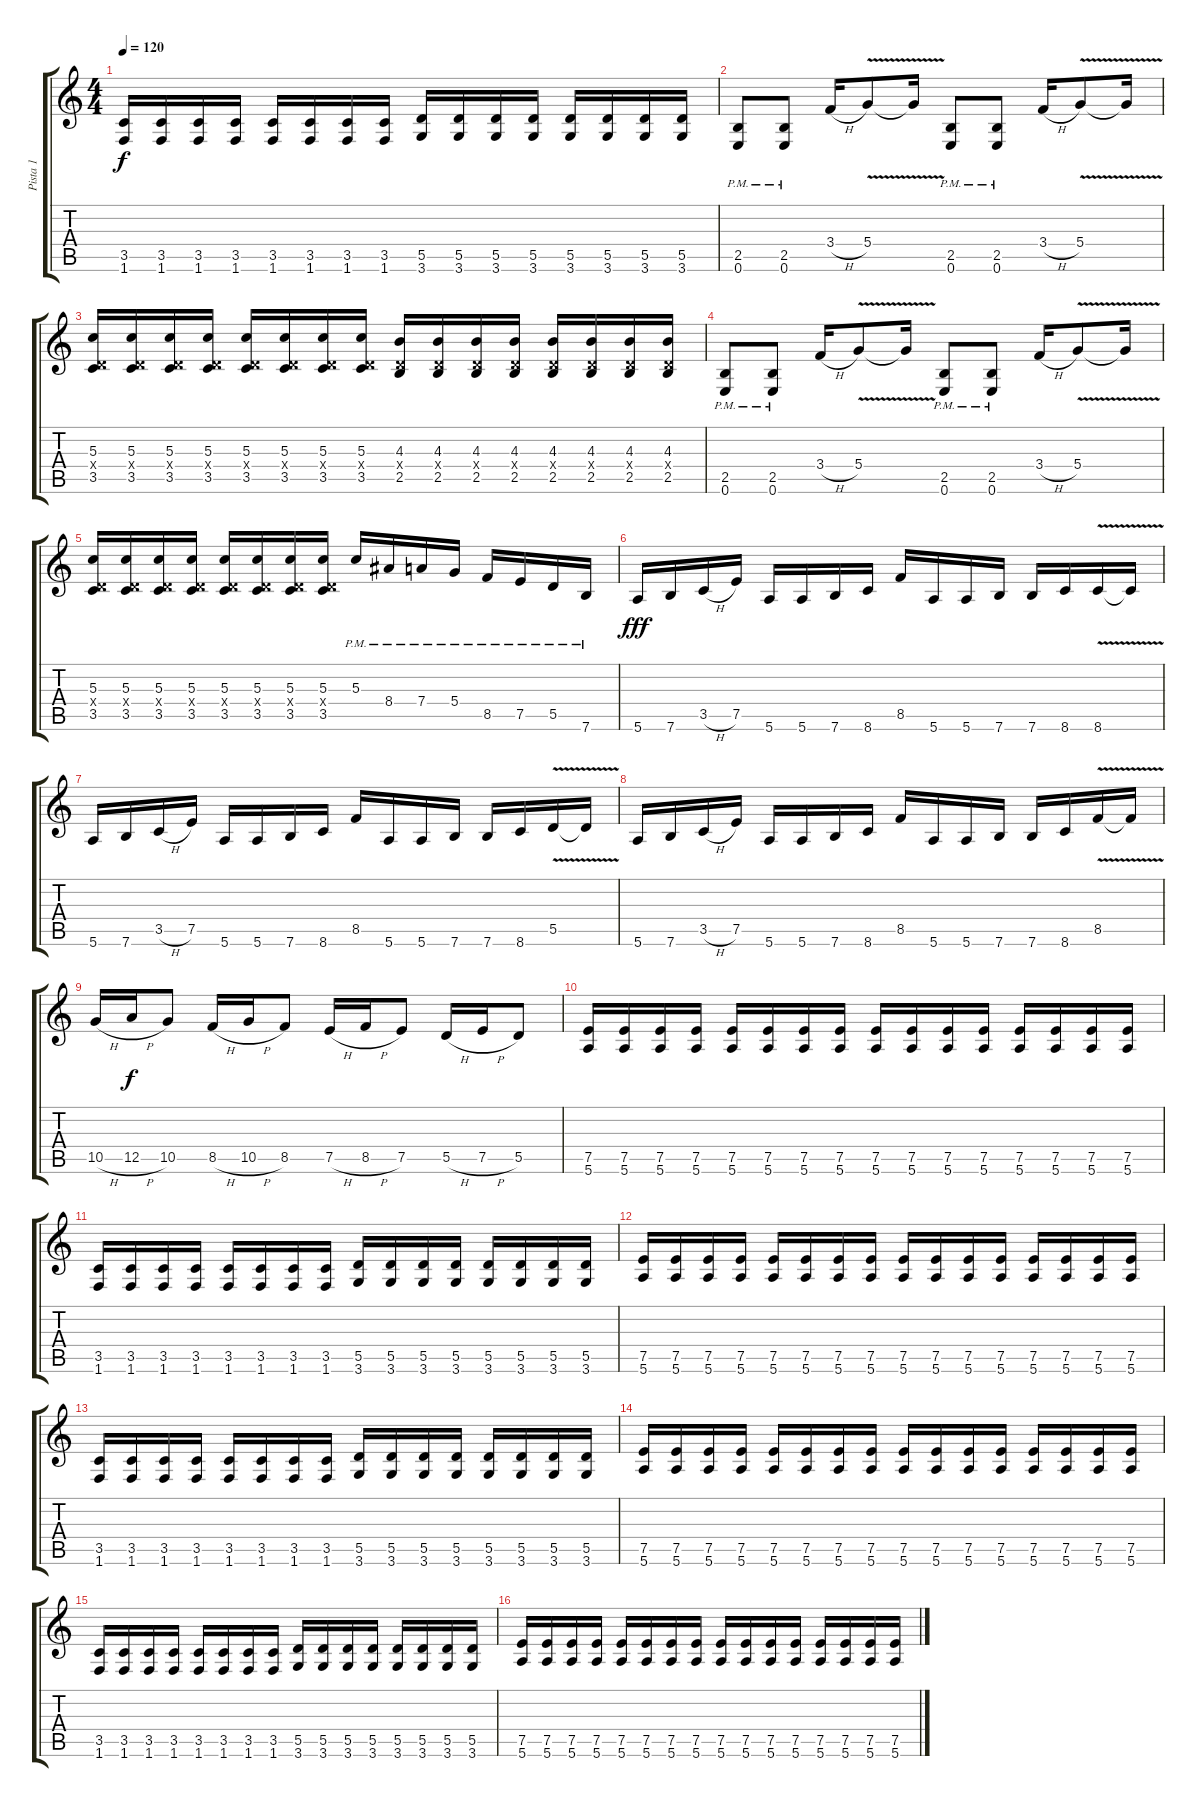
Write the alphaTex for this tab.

\track ("Pista 1" "Pista 1") {instrument distortionguitar}
\staff {score tabs}
\tuning (E4 B3 G3 D3 A2 E2) {hide}
\ts (4 4)
\tempo 120
\clef g2
\ks c
(3.5 1.6).16{dy f} (3.5 1.6).16 (3.5 1.6).16 (3.5 1.6).16 (3.5 1.6).16 (3.5 1.6).16 (3.5 1.6).16 (3.5 1.6).16 (5.5 3.6).16 (5.5 3.6).16 (5.5 3.6).16 (5.5 3.6).16 (5.5 3.6).16 (5.5 3.6).16 (5.5 3.6).16 (5.5 3.6).16 |
(2.5{pm} 0.6{pm}).8 (2.5{pm} 0.6{pm}).8 3.4{h}.16 5.4{v}.8 5.4{v t}.16 (2.5{pm} 0.6{pm}).8 (2.5{pm} 0.6{pm}).8 3.4{h}.16 5.4{v}.8 5.4{v t}.16 |
(5.3 0.4{x} 3.5).16 (5.3 0.4{x} 3.5).16 (5.3 0.4{x} 3.5).16 (5.3 0.4{x} 3.5).16 (5.3 0.4{x} 3.5).16 (5.3 0.4{x} 3.5).16 (5.3 0.4{x} 3.5).16 (5.3 0.4{x} 3.5).16 (4.3 0.4{x} 2.5).16 (4.3 0.4{x} 2.5).16 (4.3 0.4{x} 2.5).16 (4.3 0.4{x} 2.5).16 (4.3 0.4{x} 2.5).16 (4.3 0.4{x} 2.5).16 (4.3 0.4{x} 2.5).16 (4.3 0.4{x} 2.5).16 |
(2.5{pm} 0.6{pm}).8 (2.5{pm} 0.6{pm}).8 3.4{h}.16 5.4{v}.8 5.4{v t}.16 (2.5{pm} 0.6{pm}).8 (2.5{pm} 0.6{pm}).8 3.4{h}.16 5.4{v}.8 5.4{v t}.16 |
(5.3 0.4{x} 3.5).16 (5.3 0.4{x} 3.5).16 (5.3 0.4{x} 3.5).16 (5.3 0.4{x} 3.5).16 (5.3 0.4{x} 3.5).16 (5.3 0.4{x} 3.5).16 (5.3 0.4{x} 3.5).16 (5.3 0.4{x} 3.5).16 5.3{pm}.16 8.4{pm}.16 7.4{pm}.16 5.4{pm}.16 8.5{pm}.16 7.5{pm}.16 5.5{pm}.16 7.6{pm}.16 |
5.6.16{dy fff} 7.6.16 3.5{h}.16 7.5.16 5.6.16 5.6.16 7.6.16 8.6.16 8.5.16 5.6.16 5.6.16 7.6.16 7.6.16 8.6.16 8.6{v}.16 8.6{t}.16 |
5.6.16 7.6.16 3.5{h}.16 7.5.16 5.6.16 5.6.16 7.6.16 8.6.16 8.5.16 5.6.16 5.6.16 7.6.16 7.6.16 8.6.16 5.5{v}.16 5.5{t}.16 |
5.6.16 7.6.16 3.5{h}.16 7.5.16 5.6.16 5.6.16 7.6.16 8.6.16 8.5.16 5.6.16 5.6.16 7.6.16 7.6.16 8.6.16 8.5{v}.16 8.5{t}.16 |
10.5{h}.16 12.5{h}.16{dy f} 10.5.8 8.5{h}.16 10.5{h}.16 8.5.8 7.5{h}.16 8.5{h}.16 7.5.8 5.5{h}.16 7.5{h}.16 5.5.8 |
(7.5 5.6).16 (7.5 5.6).16 (7.5 5.6).16 (7.5 5.6).16 (7.5 5.6).16 (7.5 5.6).16 (7.5 5.6).16 (7.5 5.6).16 (7.5 5.6).16 (7.5 5.6).16 (7.5 5.6).16 (7.5 5.6).16 (7.5 5.6).16 (7.5 5.6).16 (7.5 5.6).16 (7.5 5.6).16 |
(3.5 1.6).16 (3.5 1.6).16 (3.5 1.6).16 (3.5 1.6).16 (3.5 1.6).16 (3.5 1.6).16 (3.5 1.6).16 (3.5 1.6).16 (5.5 3.6).16 (5.5 3.6).16 (5.5 3.6).16 (5.5 3.6).16 (5.5 3.6).16 (5.5 3.6).16 (5.5 3.6).16 (5.5 3.6).16 |
(7.5 5.6).16 (7.5 5.6).16 (7.5 5.6).16 (7.5 5.6).16 (7.5 5.6).16 (7.5 5.6).16 (7.5 5.6).16 (7.5 5.6).16 (7.5 5.6).16 (7.5 5.6).16 (7.5 5.6).16 (7.5 5.6).16 (7.5 5.6).16 (7.5 5.6).16 (7.5 5.6).16 (7.5 5.6).16 |
(3.5 1.6).16 (3.5 1.6).16 (3.5 1.6).16 (3.5 1.6).16 (3.5 1.6).16 (3.5 1.6).16 (3.5 1.6).16 (3.5 1.6).16 (5.5 3.6).16 (5.5 3.6).16 (5.5 3.6).16 (5.5 3.6).16 (5.5 3.6).16 (5.5 3.6).16 (5.5 3.6).16 (5.5 3.6).16 |
(7.5 5.6).16 (7.5 5.6).16 (7.5 5.6).16 (7.5 5.6).16 (7.5 5.6).16 (7.5 5.6).16 (7.5 5.6).16 (7.5 5.6).16 (7.5 5.6).16 (7.5 5.6).16 (7.5 5.6).16 (7.5 5.6).16 (7.5 5.6).16 (7.5 5.6).16 (7.5 5.6).16 (7.5 5.6).16 |
(3.5 1.6).16 (3.5 1.6).16 (3.5 1.6).16 (3.5 1.6).16 (3.5 1.6).16 (3.5 1.6).16 (3.5 1.6).16 (3.5 1.6).16 (5.5 3.6).16 (5.5 3.6).16 (5.5 3.6).16 (5.5 3.6).16 (5.5 3.6).16 (5.5 3.6).16 (5.5 3.6).16 (5.5 3.6).16 |
(7.5 5.6).16 (7.5 5.6).16 (7.5 5.6).16 (7.5 5.6).16 (7.5 5.6).16 (7.5 5.6).16 (7.5 5.6).16 (7.5 5.6).16 (7.5 5.6).16 (7.5 5.6).16 (7.5 5.6).16 (7.5 5.6).16 (7.5 5.6).16 (7.5 5.6).16 (7.5 5.6).16 (7.5 5.6).16
